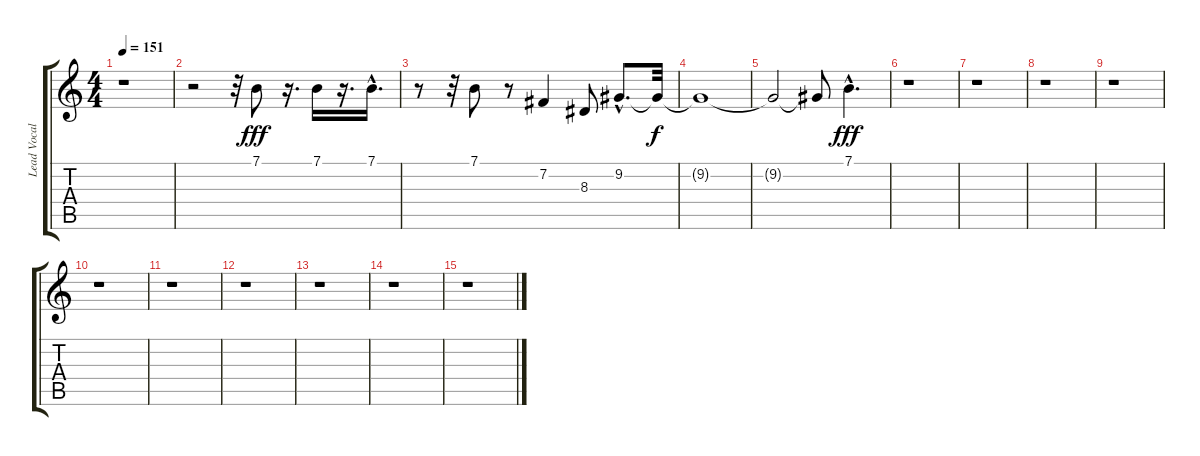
\track ("Lead Vocal" "Lead Vocal") {instrument tangoaccordion}
\staff {score tabs}
\tuning (E4 B3 G3 D3 A2 E2) {hide}
\ts (4 4)
\tempo 151
\clef g2
\ks c
r.1{dy fff} |
r.2 r.32 7.1.8 r.16{d} 7.1.16 r.16{d} 7.1{hac}.16{d} |
r.8 r.32 7.1.8 r.8 7.2.4 8.3.8 9.2{hac}.8{d} 9.2{t}.32{dy f} |
9.2{t}.1 |
9.2{t}.2 9.2{t}.8 7.1{hac}.4{d dy fff} |
r.1 |
r.1 |
r.1 |
r.1 |
r.1 |
r.1 |
r.1 |
r.1 |
r.1 |
r.1
